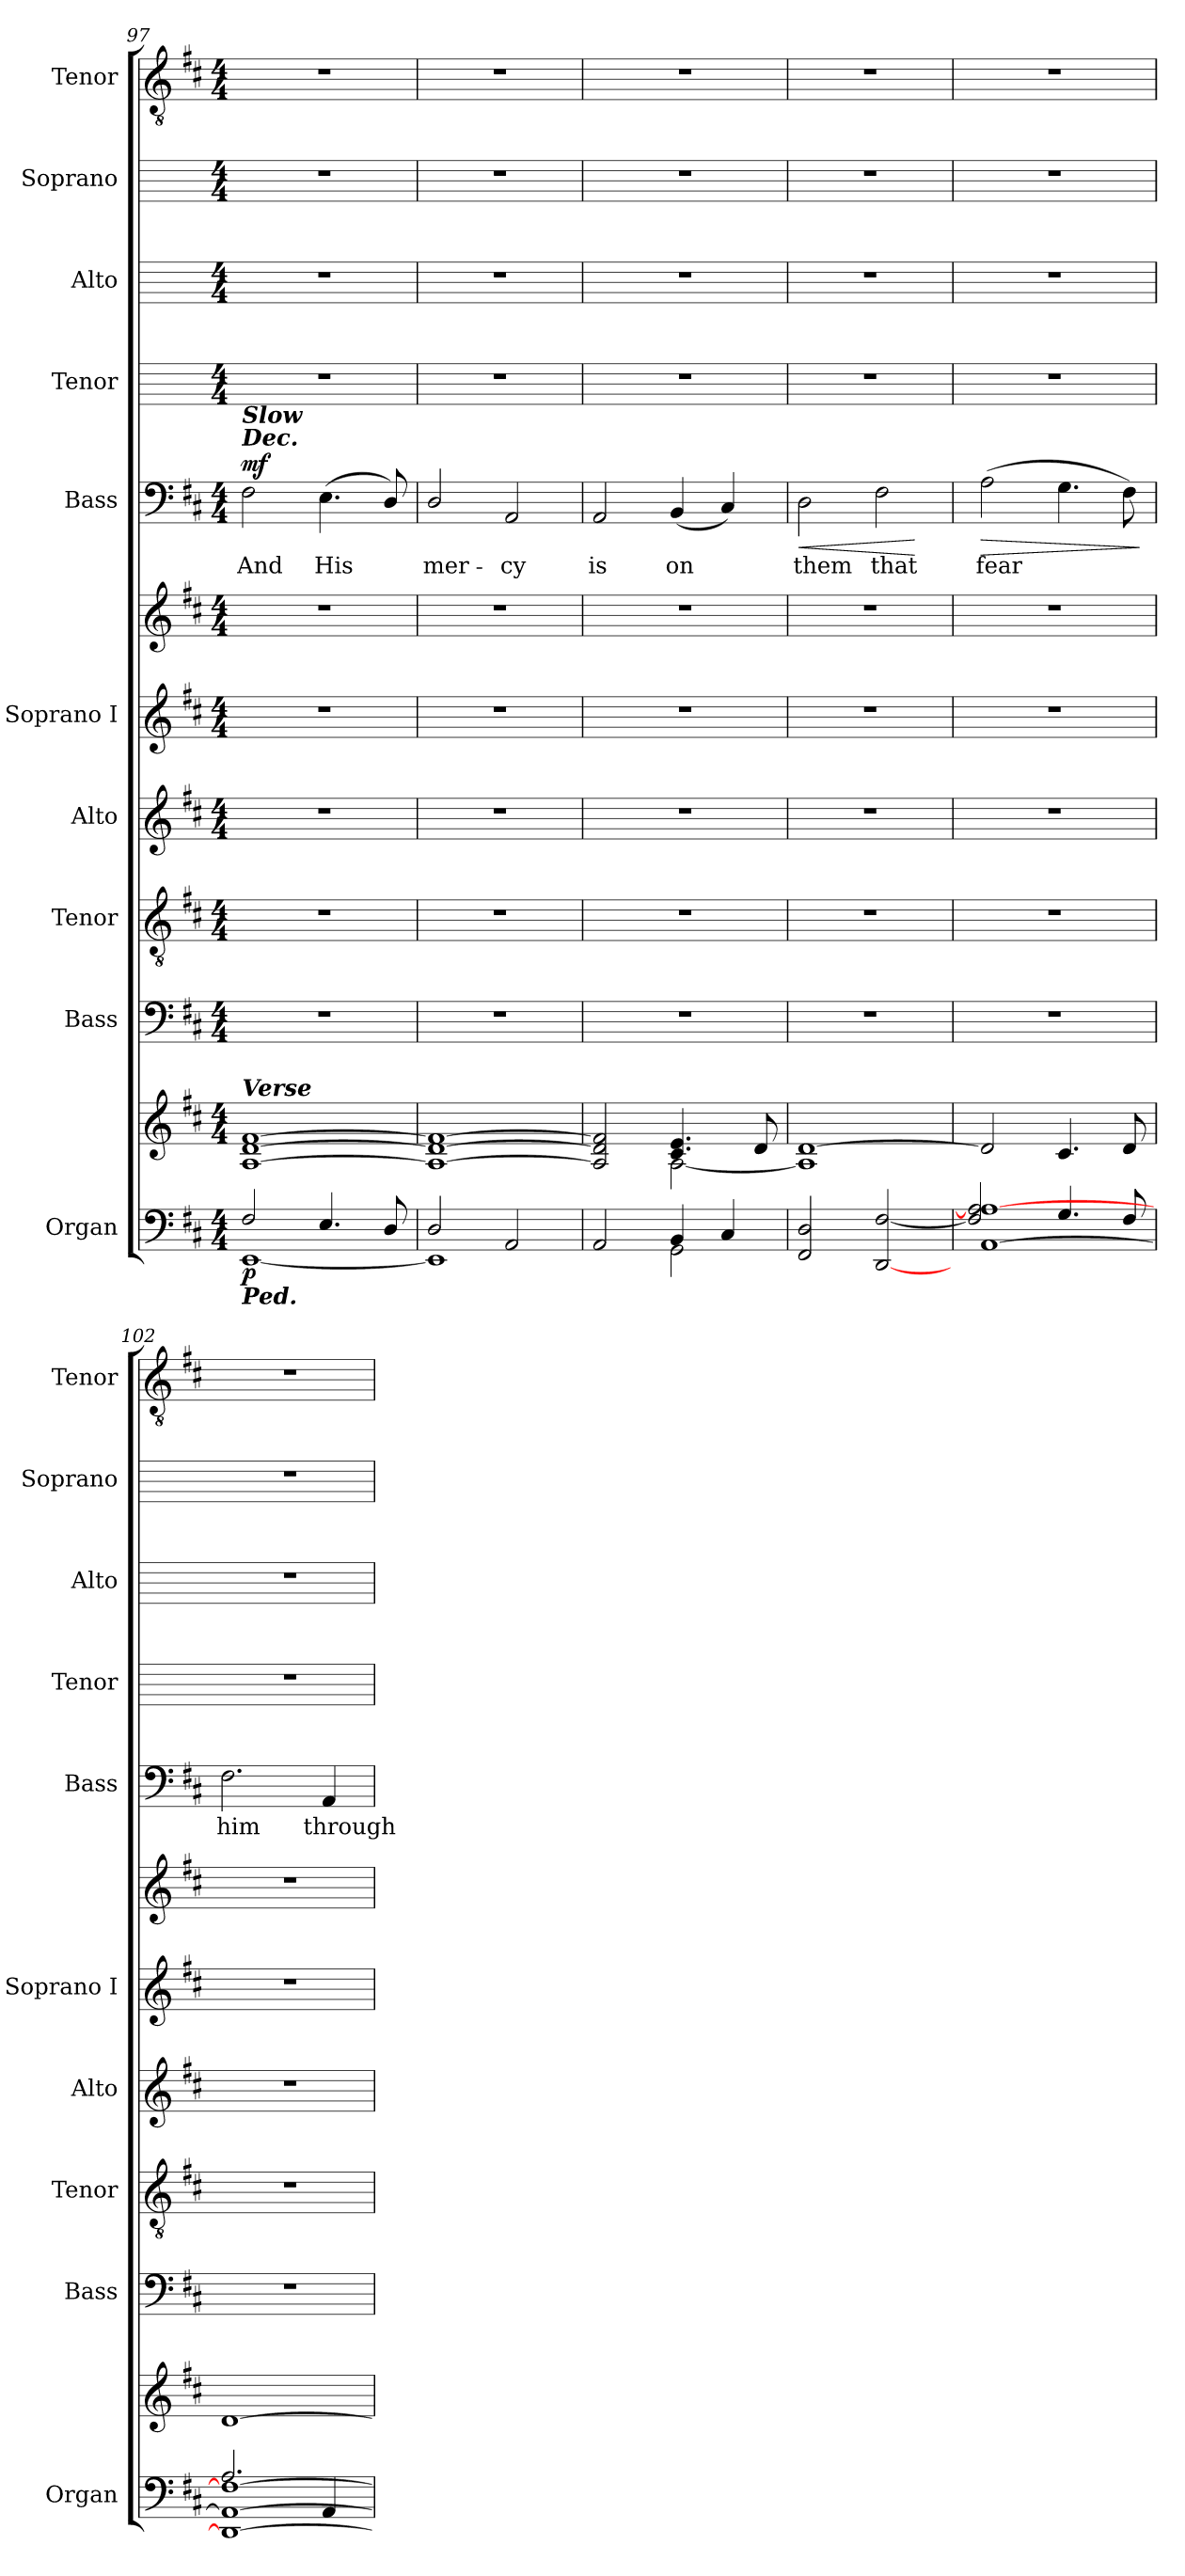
**kern	**kern	**dynam	**kern	**kern	**kern	**kern	**kern	**kern	**text	**dynam	**kern	**kern	**kern	**kern
*part10	*part10	*part10	*part9	*part8	*part7	*part6	*part6	*part5	*part5	*part5	*part4	*part3	*part2	*part1
*staff12	*staff11	*staff11/12	*staff10	*staff9	*staff8	*staff7	*staff6	*staff5	*staff5	*staff5	*staff4	*staff3	*staff2	*staff1
*I"Organ	*	*	*I"Bass	*I"Tenor	*I"Alto	*I"Soprano I	*	*I"Bass	*	*	*I"Tenor	*I"Alto	*I"Soprano	*I"Tenor
*I'Organ	*	*	*I'Bass	*I'Tenor	*I'Alto	*I'Soprano I	*	*I'Bass	*	*	*I'Tenor	*I'Alto	*I'Soprano	*I'Tenor
!!LO:LB:g=z
*clefF4	*clefG2	*	*clefF4	*clefGv2	*clefG2	*clefG2	*clefG2	*clefF4	*	*	*	*	*	*clefGv2
*k[f#c#]	*k[f#c#]	*	*k[f#c#]	*k[f#c#]	*k[f#c#]	*k[f#c#]	*k[f#c#]	*k[f#c#]	*	*	*	*	*	*k[f#c#]
*D:	*D:	*	*D:	*D:	*D:	*D:	*D:	*D:	*	*	*	*	*	*D:
*M4/4	*M4/4	*	*M4/4	*M4/4	*M4/4	*M4/4	*M4/4	*M4/4	*	*	*M4/4	*M4/4	*M4/4	*M4/4
=97	=97	=97	=97	=97	=97	=97	=97	=97	=97	=97	=97	=97	=97	=97
*^	*^	*	*	*	*	*	*	*	*	*	*	*	*	*
!	!	!	!	!	!	!	!	!	!	!LO:TX:a:Bi:t=Dec.	!	!	!	!	!	!
!	!	!	!	!	!	!	!	!	!	!LO:TX:a:Bi:t=Slow	!	!	!	!	!	!
!	!	!LO:TX:a:Bi:t=Verse	!	!	!	!	!	!	!	!	!	!	!	!	!	!
!LO:TX:b:Bi:t=Ped.	!	!	!	!	!	!	!	!	!	!	!	!	!	!	!	!
!	!	!	!	!LO:DY:b=2	!	!	!	!	!	!	!LO:LY:b	!LO:DY:b	!	!	!	!
2F#/	[1EE\	[1A [1d [1f#	1ryy	p	1r	1r	1r	1r	1r	2F#	And	mf	1r	1r	1r	1r
!	!	!	!	!	!	!	!	!	!	!	!LO:LY:b	!	!	!	!	!
4.E/	.	.	.	.	.	.	.	.	.	(<4.E	His	.	.	.	.	.
8D/	.	.	.	.	.	.	.	.	.	8D/)	.	.	.	.	.	.
=98	=98	=98	=98	=98	=98	=98	=98	=98	=98	=98	=98	=98	=98	=98	=98	=98
!	!	!	!	!	!	!	!	!	!	!	!LO:LY:b	!	!	!	!	!
2D/	1EE\]	1A_ 1d_ 1f#_	1ryy	.	1r	1r	1r	1r	1r	2D/	mer-	.	1r	1r	1r	1r
!	!	!	!	!	!	!	!	!	!	!	!LO:LY:b	!	!	!	!	!
2AA/	.	.	.	.	.	.	.	.	.	2AA	-cy	.	.	.	.	.
=99	=99	=99	=99	=99	=99	=99	=99	=99	=99	=99	=99	=99	=99	=99	=99	=99
!	!	!	!	!	!	!	!	!	!	!	!LO:LY:b	!	!	!	!	!
2AA/	2ryy	2A] 2d] 2f#]	2ryy	.	1r	1r	1r	1r	1r	2AA	is	.	1r	1r	1r	1r
!	!	!	!	!	!	!	!	!	!	!	!LO:LY:b	!	!	!	!	!
2GG\	4BB/	4.c# 4.e	[2A\	.	.	.	.	.	.	(<4BB	on	.	.	.	.	.
.	4C#/	.	.	.	.	.	.	.	.	4C#)	.	.	.	.	.	.
.	.	8d	.	.	.	.	.	.	.	.	.	.	.	.	.	.
=100	=100	=100	=100	=100	=100	=100	=100	=100	=100	=100	=100	=100	=100	=100	=100	=100
!	!	!	!	!	!	!	!	!	!	!	!LO:LY:b	!LO:HP:b	!	!	!	!
1ryy	2FF#/ 2D/	[1d	1A\]	.	1r	1r	1r	1r	1r	2D	them	<	1r	1r	1r	1r
!	!	!	!	!	!	!	!	!	!	!	!LO:LY:b	!	!	!	!	!
.	[2DD/ [2F#/	.	.	.	.	.	.	.	.	2F#	that	.	.	.	.	.
*v	*v	*	*	*	*	*	*	*	*	*	*	*	*	*	*	*
*	*v	*v	*	*	*	*	*	*	*	*	*	*	*	*	*
.	.	.	.	.	.	.	.	.	.	[	.	.	.	.
=101	=101	=101	=101	=101	=101	=101	=101	=101	=101	=101	=101	=101	=101	=101
*^	*^	*	*	*	*	*	*	*	*	*	*	*	*	*
!	!	!	!	!	!	!	!	!	!	!	!LO:LY:b	!LO:HP:b	!	!	!	!
[1AA/ [1A/	2F#/] 2A/]	2d]	1ryy	.	1r	1r	1r	1r	1r	(>2A	fear	>	1r	1r	1r	1r
.	4.G/	4.c#	.	.	.	.	.	.	.	4.G	.	.	.	.	.	.
.	8F#/	8d	.	.	.	.	.	.	.	8F#)	.	.	.	.	.	.
*v	*v	*	*	*	*	*	*	*	*	*	*	*	*	*	*	*
*	*v	*v	*	*	*	*	*	*	*	*	*	*	*	*	*
.	.	.	.	.	.	.	.	.	.	]	.	.	.	.
=102	=102	=102	=102	=102	=102	=102	=102	=102	=102	=102	=102	=102	=102	=102
*^	*^	*	*	*	*	*	*	*	*	*	*	*	*	*
!	!	!	!	!	!	!	!	!	!	!	!LO:LY:b	!	!	!	!	!
1DD\_ 1AA\_ 1F#\_	2.A/	[1d	1ryy	.	1r	1r	1r	1r	1r	2.F#	him	.	1r	1r	1r	1r
!	!	!	!	!	!	!	!	!	!	!	!LO:LY:b	!	!	!	!	!
.	4AA/	.	.	.	.	.	.	.	.	4AA	through-	.	.	.	.	.
*v	*v	*	*	*	*	*	*	*	*	*	*	*	*	*	*	*
*	*v	*v	*	*	*	*	*	*	*	*	*	*	*	*	*
=	=	=	=	=	=	=	=	=	=	=	=	=	=	=
*-	*-	*-	*-	*-	*-	*-	*-	*-	*-	*-	*-	*-	*-	*-
